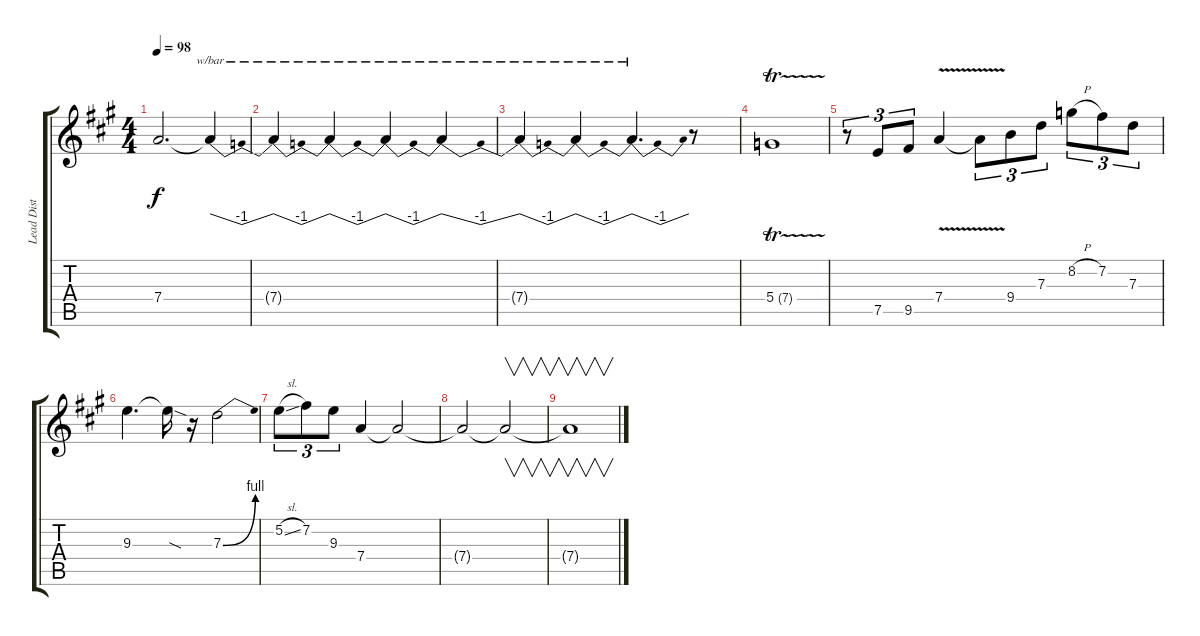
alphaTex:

\track ("Lead Dist" "Lead Dist") {instrument distortionguitar}
\staff {score tabs}
\tuning (E4 B3 G3 D3 A2 E2) {hide}
\ts (4 4)
\tempo 98
\clef g2
\ks a
7.4{t}.2{d dy f} 7.4{t}.4{tbe (dip default 0 0 30 -4 60 0)} |
7.4{t}.4{tbe (dip default 0 0 30 -4 60 0)} 7.4{t}.4{tbe (dip default 0 0 30 -4 60 0)} 7.4{t}.4{tbe (dip default 0 0 30 -4 60 0)} 7.4{t}.4{tbe (dip default 0 0 30 -4 60 0)} |
7.4{t}.4{tbe (dip default 0 0 30 -4 60 0)} 7.4{t}.4{tbe (dip default 0 0 30 -4 60 0)} 7.4{t}.4{d tbe (dip default 0 0 30 -4 60 0)} r.8 |
5.4{tr (7 32)}.1 |
r.8{tu (3 2)} 7.5.8{tu (3 2)} 9.5.8{tu (3 2)} 7.4{v}.4 7.4{v t}.8{tu (3 2)} 9.4.8{tu (3 2)} 7.3.8{tu (3 2)} 8.2{h}.8{tu (3 2)} 7.2.8{tu (3 2)} 7.3.8{tu (3 2)} |
9.3.4{d} 9.3{sod t}.16 r.16 7.3{be (bend 0 0 60 4)}.2 |
5.2{sl}.8{tu (3 2)} 7.2.8{tu (3 2)} 9.3.8{tu (3 2)} 7.4.4 7.4{t}.2 |
7.4{t}.2 7.4{t}.2{v} |
7.4{t}.1{v}
